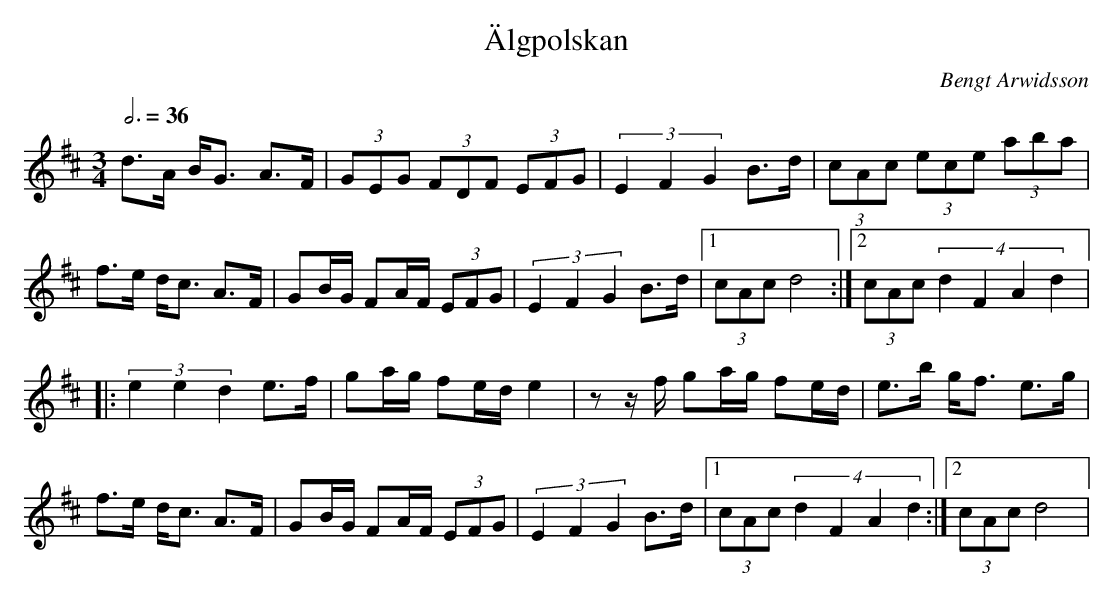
X:1
T: Älgpolskan
C: Bengt Arwidsson
Q:3/4 = 36
M:3/4
L:1/8
K: D
 d>A B<G A>F | (3GEG (3FDF (3EFG |(3E2F2G2 B>d | (3cAc (3ece (3aba |
f>e d<c A>F | GB/2G/2 FA/2F/2 (3EFG | (3E2F2G2 B>d  |1 (3cAc d4 :|2 (3cAc (4d2F2A2d2 |:
(3e2e2d2 e>f| ga/2g/2 fe/2d/2 e2 | zz/2 f/2 ga/2g/2 fe/2d/2 | e>b g<f e>g |
 f>e d<c A>F | GB/2G/2 FA/2F/2 (3EFG  | (3E2F2G2 B>d  |1 (3cAc (4d2F2A2d2 :|2 (3cAc d4 |
